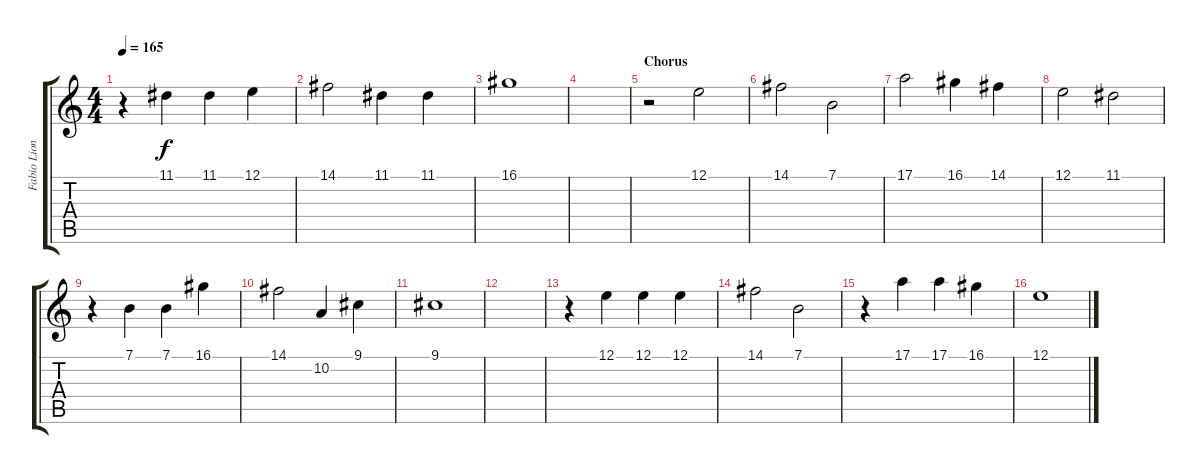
\track ("Fabio Lione (Vocals)" "Fabio Lion") {instrument lead6voice}
\staff {score tabs}
\tuning (E4 B3 G3 D3 A2 E2) {hide}
\ts (4 4)
\tempo 165
\clef g2
\ks c
r.4{dy f} 11.1.4 11.1.4 12.1.4 |
14.1.2 11.1.4 11.1.4 |
16.1.1 |
|
\section ("" "Chorus")
r.2 12.1.2 |
14.1.2 7.1.2 |
17.1.2 16.1.4 14.1.4 |
12.1.2 11.1.2 |
r.4 7.1.4 7.1.4 16.1.4 |
14.1.2 10.2.4 9.1.4 |
9.1.1 |
|
r.4 12.1.4 12.1.4 12.1.4 |
14.1.2 7.1.2 |
r.4 17.1.4 17.1.4 16.1.4 |
12.1.1
